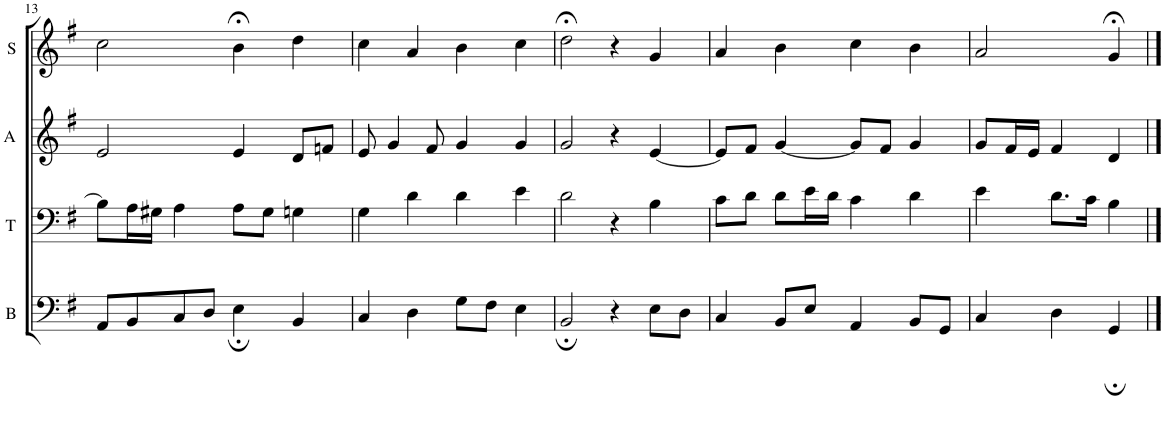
**kern	**kern	**kern	**kern
*part4	*part3	*part2	*part1
*staff4	*staff3	*staff2	*staff1
*I"B	*I"T	*I"A	*I"S
*I'B	*I'T	*I'A	*I'S
!!LO:PB:g=z
*clefF4	*clefF4	*clefG2	*clefG2
*k[f#]	*k[f#]	*k[f#]	*k[f#]
*M4/4	*M4/4	*M4/4	*M4/4
=13	=13	=13	=13
8AA/L	8B\L]	2e/	2cc\
8BB/	16A\L	.	.
.	16G#X\JJ	.	.
8C/	4A\	.	.
8D/J	.	.	.
4E;\	8A\L	4e/	4b;<\
.	8G#\J	.	.
4BB/	4Gn\	8d/L	4dd\
.	.	8fn/J	.
=14	=14	=14	=14
4C/	4G\	8e/	4cc\
.	.	4g/	.
4D\	4d\	.	4a/
.	.	8f#/	.
8G\L	4d\	4g/	4b\
8F#\J	.	.	.
4E\	4e\	4g/	4cc\
=15	=15	=15	=15
2BB;/	2d\	2g/	2dd;<\
4r	4r	4r	4r
8E\L	4B\	[4e/	4g/
8D\J	.	.	.
=16	=16	=16	=16
4C/	8c\L	8e/L]	4a/
.	8d\J	8f#/J	.
8BB/L	8d\L	[4g/	4b\
8E/J	16e\L	.	.
.	16d\JJ	.	.
4AA/	4c\	8g/L]	4cc\
.	.	8f#/J	.
8BB/L	4d\	4g/	4b\
8GG/J	.	.	.
=17	=17	=17	=17
4C/	4e\	8g/L	2a/
.	.	16f#/L	.
.	.	16e/JJ	.
4D\	8.d\L	4f#/	.
.	16c\Jk	.	.
4GG;/	4B\	4d/	4g;</
==	==	==	==
*-	*-	*-	*-
